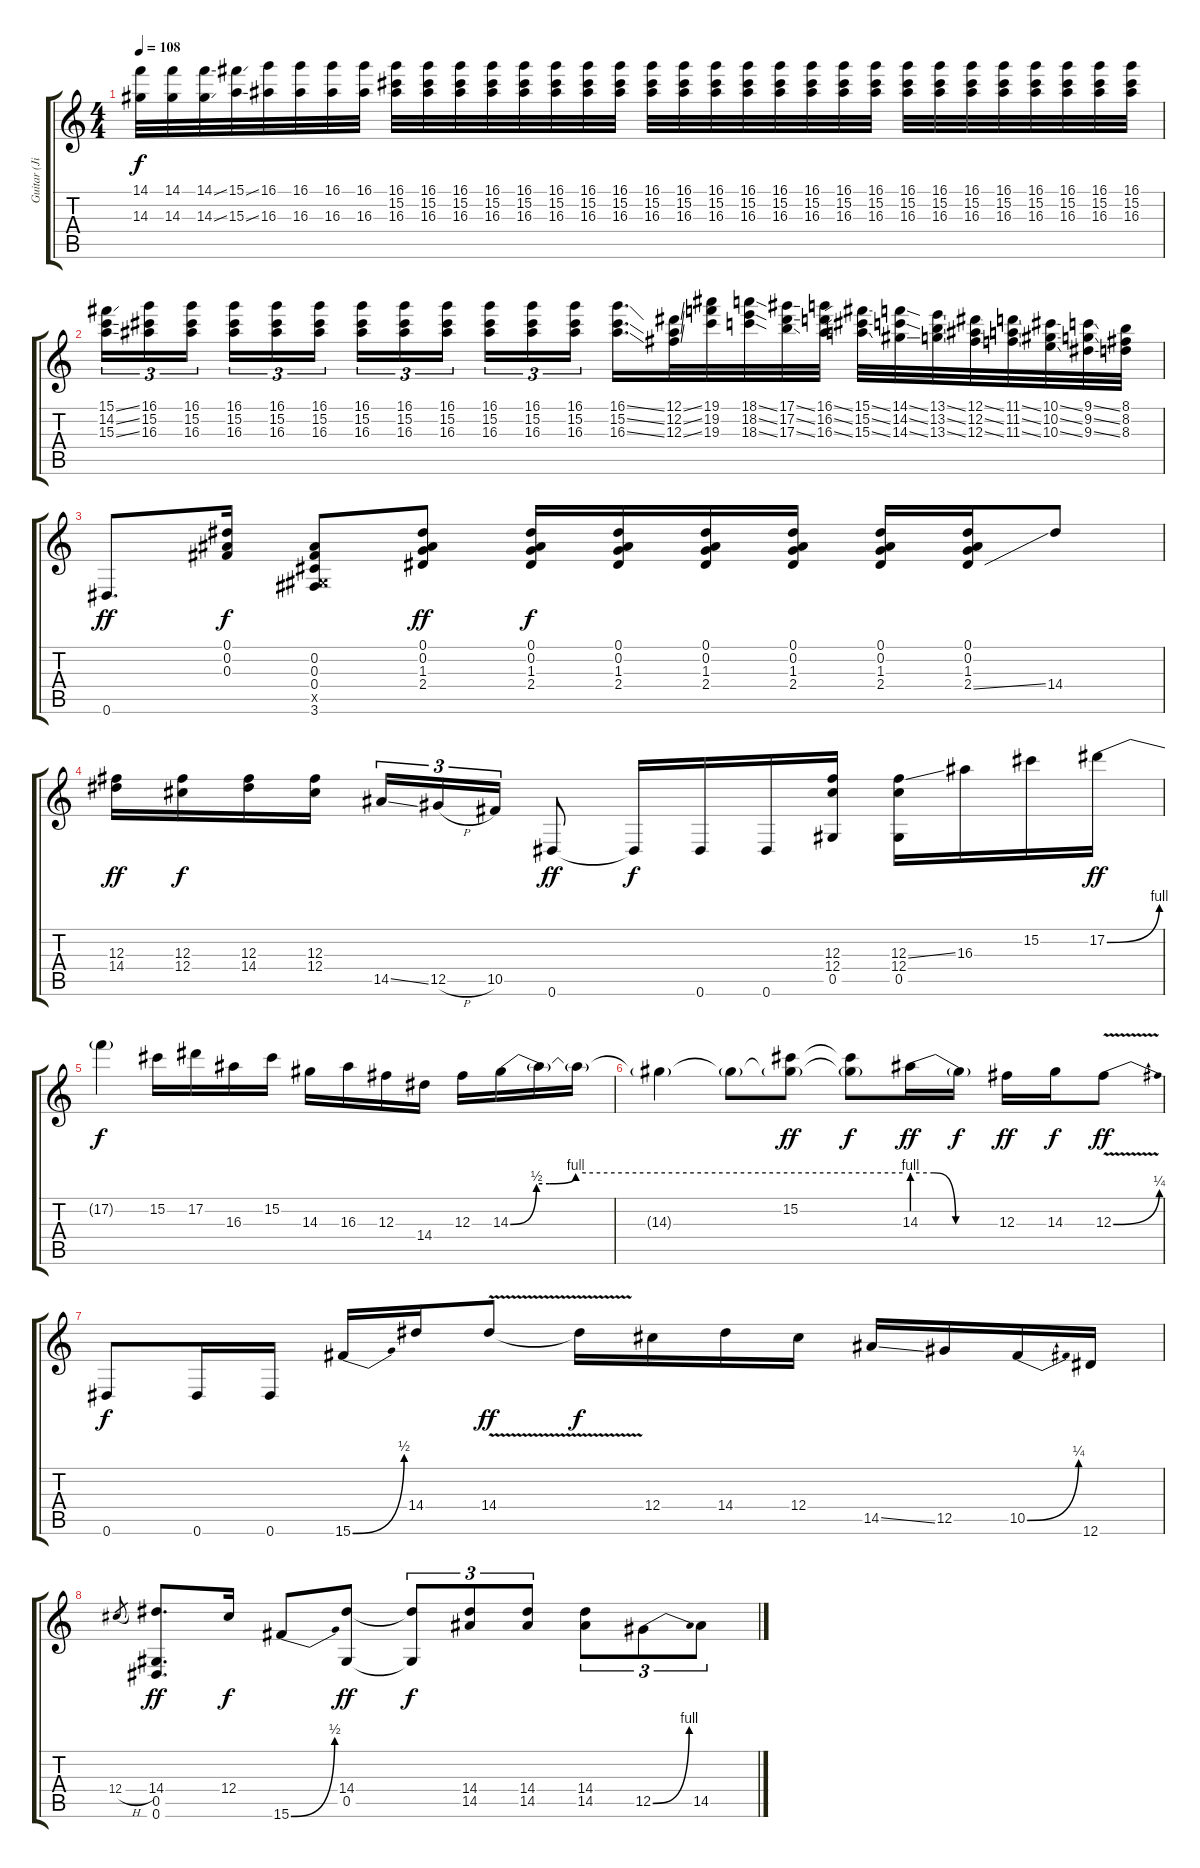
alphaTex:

\track ("Guitar (Jimi Hendrix)" "Guitar (Ji") {instrument overdrivenguitar}
\staff {score tabs}
\tuning (Eb4 Bb3 Gb3 Db3 Ab2 Eb2) {hide}
\ts (4 4)
\tempo 108
\clef g2
\ks c
(14.1 14.3).32{dy f} (14.1 14.3).32 (14.1{ss} 14.3{ss}).32 (15.1{ss} 15.3{ss}).32 (16.1 16.3).32 (16.1 16.3).32 (16.1 16.3).32 (16.1 16.3).32 (16.1 15.2 16.3).32 (16.1 15.2 16.3).32 (16.1 15.2 16.3).32 (16.1 15.2 16.3).32 (16.1 15.2 16.3).32 (16.1 15.2 16.3).32 (16.1 15.2 16.3).32 (16.1 15.2 16.3).32 (16.1 15.2 16.3).32 (16.1 15.2 16.3).32 (16.1 15.2 16.3).32 (16.1 15.2 16.3).32 (16.1 15.2 16.3).32 (16.1 15.2 16.3).32 (16.1 15.2 16.3).32 (16.1 15.2 16.3).32 (16.1 15.2 16.3).32 (16.1 15.2 16.3).32 (16.1 15.2 16.3).32 (16.1 15.2 16.3).32 (16.1 15.2 16.3).32 (16.1 15.2 16.3).32 (16.1 15.2 16.3).32 (16.1 15.2 16.3).32 |
(15.1{ss} 14.2{ss} 15.3{ss}).16{tu (3 2)} (16.1 15.2 16.3).16{tu (3 2)} (16.1 15.2 16.3).16{tu (3 2) beam splitsecondary} (16.1 15.2 16.3).16{tu (3 2)} (16.1 15.2 16.3).16{tu (3 2)} (16.1 15.2 16.3).16{tu (3 2)} (16.1 15.2 16.3).16{tu (3 2)} (16.1 15.2 16.3).16{tu (3 2)} (16.1 15.2 16.3).16{tu (3 2) beam splitsecondary} (16.1 15.2 16.3).16{tu (3 2)} (16.1 15.2 16.3).16{tu (3 2)} (16.1 15.2 16.3).16{tu (3 2)} (16.1{ss} 15.2{ss} 16.3{ss}).16{d} (12.1{ss} 12.2{ss} 12.3{ss}).32 (19.1 19.2 19.3).32 (18.1{ss} 18.2{ss} 18.3{ss}).32 (17.1{ss} 17.2{ss} 17.3{ss}).32 (16.1{ss} 16.2{ss} 16.3{ss}).32 (15.1{ss} 15.2{ss} 15.3{ss}).32 (14.1{ss} 14.2{ss} 14.3{ss}).32 (13.1{ss} 13.2{ss} 13.3{ss}).32 (12.1{ss} 12.2{ss} 12.3{ss}).32 (11.1{ss} 11.2{ss} 11.3{ss}).32 (10.1{ss} 10.2{ss} 10.3{ss}).32 (9.1{ss} 9.2{ss} 9.3{ss}).32 (8.1 8.2 8.3).32 |
0.6.8{d dy ff} (0.1 0.2 0.3).16{dy f} (0.2 0.3 0.4 0.5{x} 3.6).8 (0.1 0.2 1.3 2.4).8{dy ff} (0.1 0.2 1.3 2.4).16{dy f} (0.1 0.2 1.3 2.4).16 (0.1 0.2 1.3 2.4).16 (0.1 0.2 1.3 2.4).16 (0.1 0.2 1.3 2.4).16 (0.1 0.2 1.3 2.4{ss}).16 14.4.8 |
(12.3 14.4).16{dy ff} (12.3 12.4).16{dy f} (12.3 14.4).16 (12.3 12.4).16 14.5{ss}.16{tu (3 2)} 12.5{h}.16{tu (3 2)} 10.5.16{tu (3 2)} 0.6.8{dy ff} 0.6{t}.16{dy f} 0.6.16 0.6.16 (12.3 12.4 0.5).16 (12.3{ss} 12.4 0.5).16 16.3.16 15.2.16 17.2{be (bend 0 0 60 4)}.16{dy ff} |
17.2{t}.4{dy f} 15.2.16 17.2.16 16.3.16 15.2.16 14.3.16 16.3.16 12.3.16 14.4.16 12.3.16 14.3{be (custom 0 0 4 2 6 2 10 4 60 4)}.16 14.3{t}.16 14.3{t}.16 |
14.3{t}.4 14.3{t}.8 (15.2 14.3{t}).8{dy ff} (15.2{t} 14.3{t}).8{dy f} 14.3{be (custom 0 4 15 4 30 0 60 0)}.16{dy ff} 14.3{t}.16{dy f} 12.3.16{dy ff} 14.3.16{dy f} 12.3{be (bend 0 0 60 1) v}.8{dy ff} |
0.6.8{dy f} 0.6.16 0.6.16 15.6{be (bend 0 0 60 2)}.16 14.4.16 14.4{v}.8{dy ff} 14.4{t}.16{dy f} 12.4.16 14.4.16 12.4.16 14.5{ss}.16 12.5.16 10.5{be (bend 0 0 60 1)}.16 12.6.16 |
12.4{h}.8{gr} (14.4 0.5 0.6).8{d dy ff} 12.4.16{dy f} 15.6{be (bend 0 0 60 2)}.8 (14.4 0.5).8{dy ff} (14.4{t} 0.5{t}).8{tu (3 2) dy f} (14.4 14.5).8{tu (3 2)} (14.4 14.5).8{tu (3 2)} (14.4 14.5).8{tu (3 2)} 12.5{be (bend 0 0 60 4)}.8{tu (3 2)} 14.5.8{tu (3 2)}
